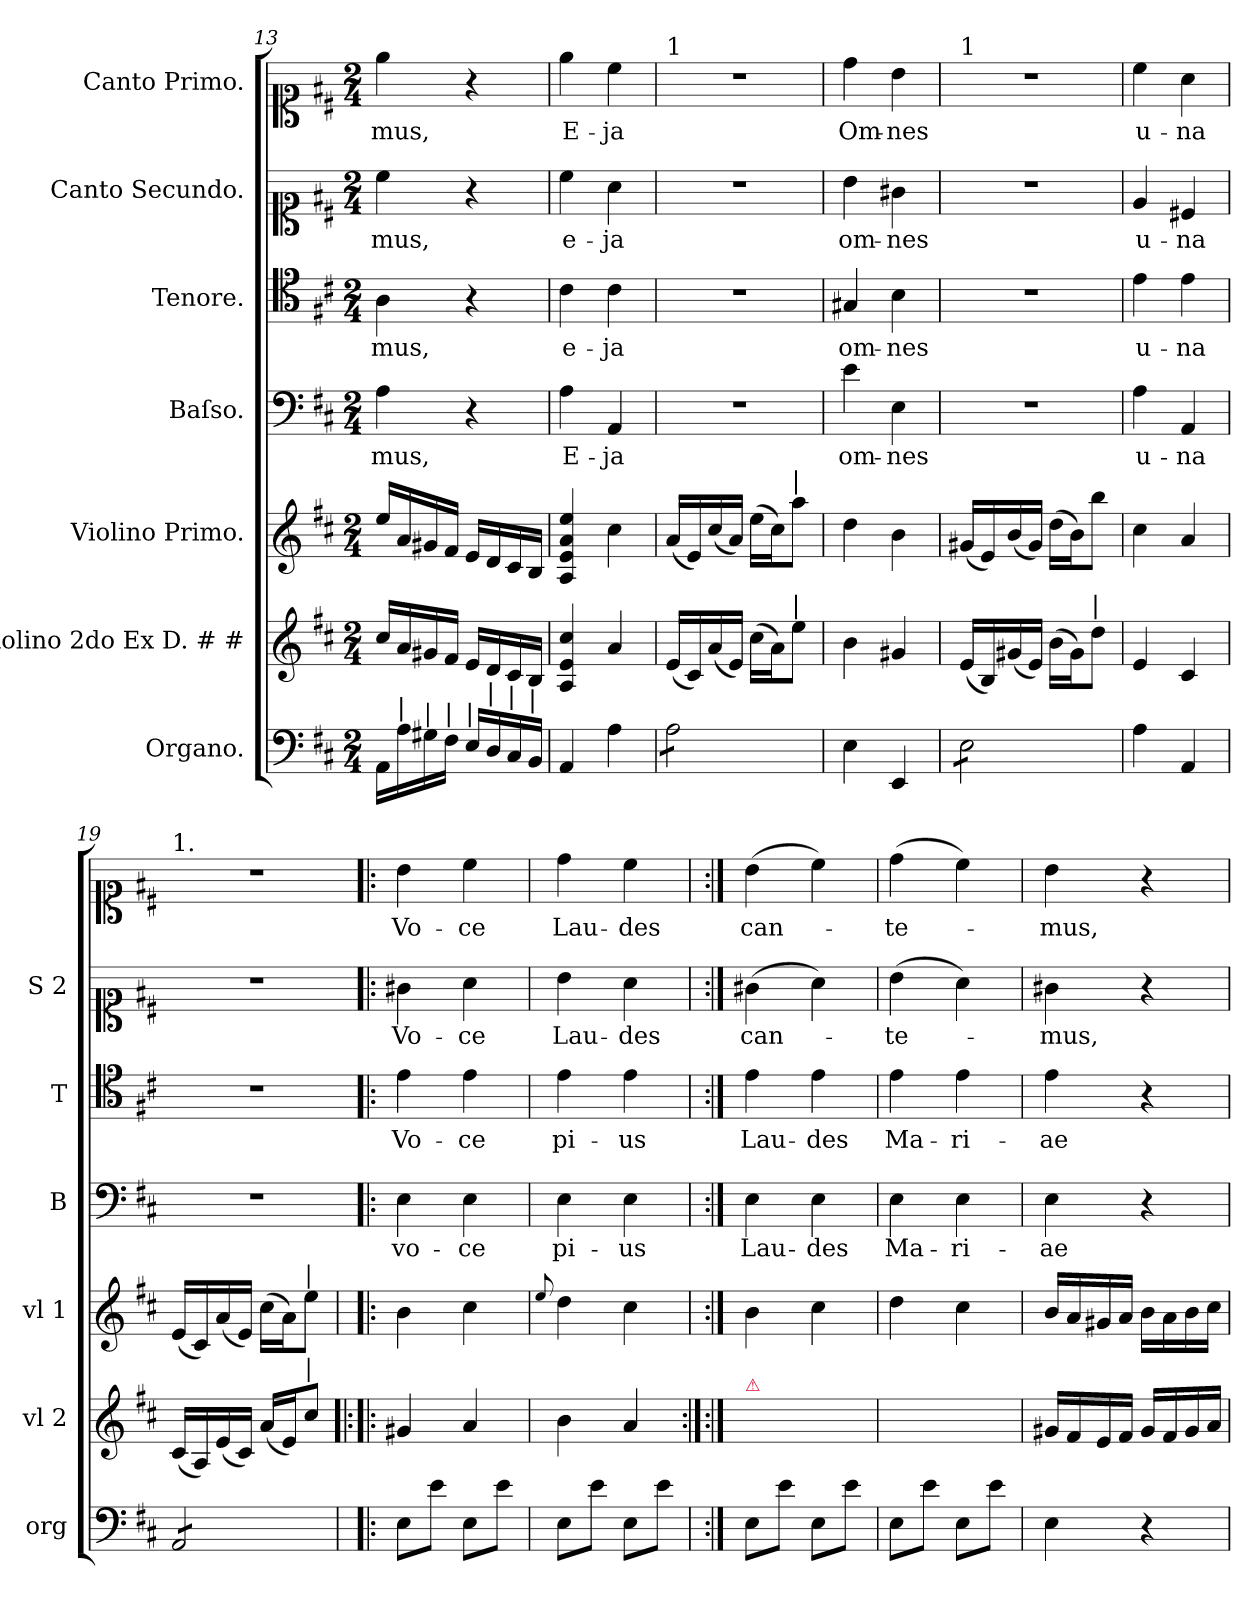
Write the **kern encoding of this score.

**kern	**kern	**kern	**kern	**text	**kern	**text	**kern	**text	**kern	**text
*part7	*part6	*part5	*part4	*part4	*part3	*part3	*part2	*part2	*part1	*part1
*staff7	*staff6	*staff5	*staff4	*staff4	*staff3	*staff3	*staff2	*staff2	*staff1	*staff1
*I"Organo.	*I"Violino 2do Ex D. # #	*I"Violino Primo.	*I"Baſso.	*	*I"Tenore.	*	*I"Canto Secundo.	*	*I"Canto Primo.	*
*I'org	*I'vl 2	*I'vl 1	*I'B	*	*I'T	*	*I'S 2	*	*	*
*clefF4	*clefG2	*clefG2	*clefF4	*	*clefC4	*	*clefC1	*	*clefC1	*
*k[f#c#]	*k[f#c#]	*k[f#c#]	*k[f#c#]	*	*k[f#c#]	*	*k[f#c#]	*	*k[f#c#]	*
*D:	*D:	*D:	*D:	*	*D:	*	*D:	*	*D:	*
*M2/4	*M2/4	*M2/4	*M2/4	*	*M2/4	*	*M2/4	*	*M2/4	*
=13	=13	=13	=13	=13	=13	=13	=13	=13	=13	=13
16AA\LL	16cc#/LL	16ee/LL	4A\	-mus,	4A\	-mus,	4cc#\	-mus,	4ee\	-mus,
!LO:TX:a:t=|	!	!	!	!	!	!	!	!	!	!
16A\	16a/	16a/	.	.	.	.	.	.	.	.
!LO:TX:a:t=|	!	!	!	!	!	!	!	!	!	!
16G#X\	16g#X/	16g#X/	.	.	.	.	.	.	.	.
!LO:TX:a:t=|	!	!	!	!	!	!	!	!	!	!
16F#\JJ	16f#/JJ	16f#/JJ	.	.	.	.	.	.	.	.
!LO:TX:a:t=|	!	!	!	!	!	!	!	!	!	!
16E/LL	16e/LL	16e/LL	4r	.	4r	.	4r	.	4r	.
!LO:TX:a:t=|	!	!	!	!	!	!	!	!	!	!
16D/	16d/	16d/	.	.	.	.	.	.	.	.
!LO:TX:a:t=|	!	!	!	!	!	!	!	!	!	!
16C#/	16c#/	16c#/	.	.	.	.	.	.	.	.
!LO:TX:a:t=|	!	!	!	!	!	!	!	!	!	!
16BB/JJ	16B/JJ	16B/JJ	.	.	.	.	.	.	.	.
=14	=14	=14	=14	=14	=14	=14	=14	=14	=14	=14
4AA/	4A/ 4e/ 4cc#/	4A/ 4e/ 4a/ 4ee/	4A\	E-	4c#\	e-	4cc#\	e-	4ee\	E-
4A\	4a/	4cc#\	4AA/	-ja	4c#\	-ja	4a\	-ja	4cc#\	-ja
=15	=15	=15	=15	=15	=15	=15	=15	=15	=15	=15
!	!	!	!	!	!	!	!	!	!LO:TX:a:t=1	!
*tremolo	*	*	*	*	*	*	*	*	*	*
8A\L	(16e/LL	(16a/LL	2r	.	2r	.	2r	.	2r	.
.	16c#/)	16e/)	.	.	.	.	.	.	.	.
8A\	(16a/	(16cc#/	.	.	.	.	.	.	.	.
.	16e/JJ)	16a/JJ)	.	.	.	.	.	.	.	.
8A\	(16cc#\LL	(16ee\LL	.	.	.	.	.	.	.	.
.	16a\J)	16cc#\J)	.	.	.	.	.	.	.	.
!	!	!LO:TX:a:t=|	!	!	!	!	!	!	!	!
!	!LO:TX:a:t=|	!	!	!	!	!	!	!	!	!
8A\J	8ee\J	8aa\J	.	.	.	.	.	.	.	.
*Xtremolo	*	*	*	*	*	*	*	*	*	*
=16	=16	=16	=16	=16	=16	=16	=16	=16	=16	=16
4E\	4b\	4dd\	4e\	om-	4G#X/	om-	4b\	om-	4dd\	Om-
4EE/	4g#X/	4b\	4E\	-nes	4B\	-nes	4g#X\	-nes	4b\	-nes
=17	=17	=17	=17	=17	=17	=17	=17	=17	=17	=17
!	!	!	!	!	!	!	!	!	!LO:TX:a:t=1	!
*tremolo	*	*	*	*	*	*	*	*	*	*
8E\L	(16e/LL	(16g#X/LL	2r	.	2r	.	2r	.	2r	.
.	16B/)	16e/)	.	.	.	.	.	.	.	.
8E\	(16g#X/	(16b/	.	.	.	.	.	.	.	.
.	16e/JJ)	16g#/JJ)	.	.	.	.	.	.	.	.
8E\	(16b\LL	(16dd\LL	.	.	.	.	.	.	.	.
.	16g#\J)	16b\J)	.	.	.	.	.	.	.	.
!	!LO:TX:a:t=|	!	!	!	!	!	!	!	!	!
8E\J	8dd\J	8bb\J	.	.	.	.	.	.	.	.
*Xtremolo	*	*	*	*	*	*	*	*	*	*
=18	=18	=18	=18	=18	=18	=18	=18	=18	=18	=18
4A\	4e/	4cc#\	4A\	u-	4e\	u-	4e/	u-	4cc#\	u-
4AA/	4c#/	4a/	4AA/	-na	4e\	-na	4c#X/	-na	4a\	-na
=19	=19	=19	=19	=19	=19	=19	=19	=19	=19	=19
!	!	!	!	!	!	!	!	!	!LO:TX:a:t=1.	!
*tremolo	*	*	*	*	*	*	*	*	*	*
8AA/L	(16c#/LL	(16e/LL	2r	.	2r	.	2r	.	2r	.
.	16A/)	16c#/)	.	.	.	.	.	.	.	.
8AA/	(16e/	(16a/	.	.	.	.	.	.	.	.
.	16c#/JJ)	16e/JJ)	.	.	.	.	.	.	.	.
8AA/	(16a/LL	(16cc#\LL	.	.	.	.	.	.	.	.
.	16e/J)	16a\J)	.	.	.	.	.	.	.	.
!	!	!LO:TX:a:t=|	!	!	!	!	!	!	!	!
!	!LO:TX:a:t=|	!	!	!	!	!	!	!	!	!
8AA/J	8cc#/J	8ee\J	.	.	.	.	.	.	.	.
*Xtremolo	*	*	*	*	*	*	*	*	*	*
=20	=20!|:	=20	=20	=20	=20	=20	=20	=20	=20	=20
8E\L	4g#X/	4b\	4E\	vo-	4e\	Vo-	4g#X\	Vo-	4b\	Vo-
8e\J	.	.	.	.	.	.	.	.	.	.
8E\L	4a/	4cc#\	4E\	-ce	4e\	-ce	4a\	-ce	4cc#\	-ce
8e\J	.	.	.	.	.	.	.	.	.	.
=21	=21	=21	=21	=21	=21	=21	=21	=21	=21	=21
.	.	8qqee/	.	.	.	.	.	.	.	.
8E\L	4b\	4dd\	4E\	pi-	4e\	pi-	4b\	Lau-	4dd\	Lau-
8e\J	.	.	.	.	.	.	.	.	.	.
8E\L	4a/	4cc#\	4E\	-us	4e\	-us	4a\	-des	4cc#\	-des
8e\J	.	.	.	.	.	.	.	.	.	.
=22	=22:|!	=22	=22	=22	=22	=22	=22	=22	=22	=22
!	!LO:TX:a:color=crimson:t=⚠	!	!	!	!	!	!	!	!	!
8E\L	4g#X/yy	4b\	4E\	Lau-	4e\	Lau-	(4g#X\	can-	(4b\	can-
8e\J	.	.	.	.	.	.	.	.	.	.
8E\L	4a/yy	4cc#\	4E\	-des	4e\	-des	4a\)	.	4cc#\)	.
8e\J	.	.	.	.	.	.	.	.	.	.
=23	=23	=23	=23	=23	=23	=23	=23	=23	=23	=23
8E\L	4b\yy	4dd\	4E\	Ma-	4e\	Ma-	(4b\	-te-	(4dd\	-te-
8e\J	.	.	.	.	.	.	.	.	.	.
8E\L	4a/yy	4cc#\	4E\	-ri-	4e\	-ri-	4a\)	.	4cc#\)	.
8e\J	.	.	.	.	.	.	.	.	.	.
=24	=24	=24	=24	=24	=24	=24	=24	=24	=24	=24
4E\	16g#X/LL	16b/LL	4E\	-ae	4e\	-ae	4g#X\	-mus,	4b\	-mus,
.	16f#/	16a/	.	.	.	.	.	.	.	.
.	16e/	16g#X/	.	.	.	.	.	.	.	.
.	16f#/JJ	16a/JJ	.	.	.	.	.	.	.	.
4r	16g#/LL	16b\LL	4r	.	4r	.	4r	.	4r	.
.	16f#/	16a\	.	.	.	.	.	.	.	.
.	16g#/	16b\	.	.	.	.	.	.	.	.
.	16a/JJ	16cc#\JJ	.	.	.	.	.	.	.	.
=	=	=	=	=	=	=	=	=	=	=
*-	*-	*-	*-	*-	*-	*-	*-	*-	*-	*-
